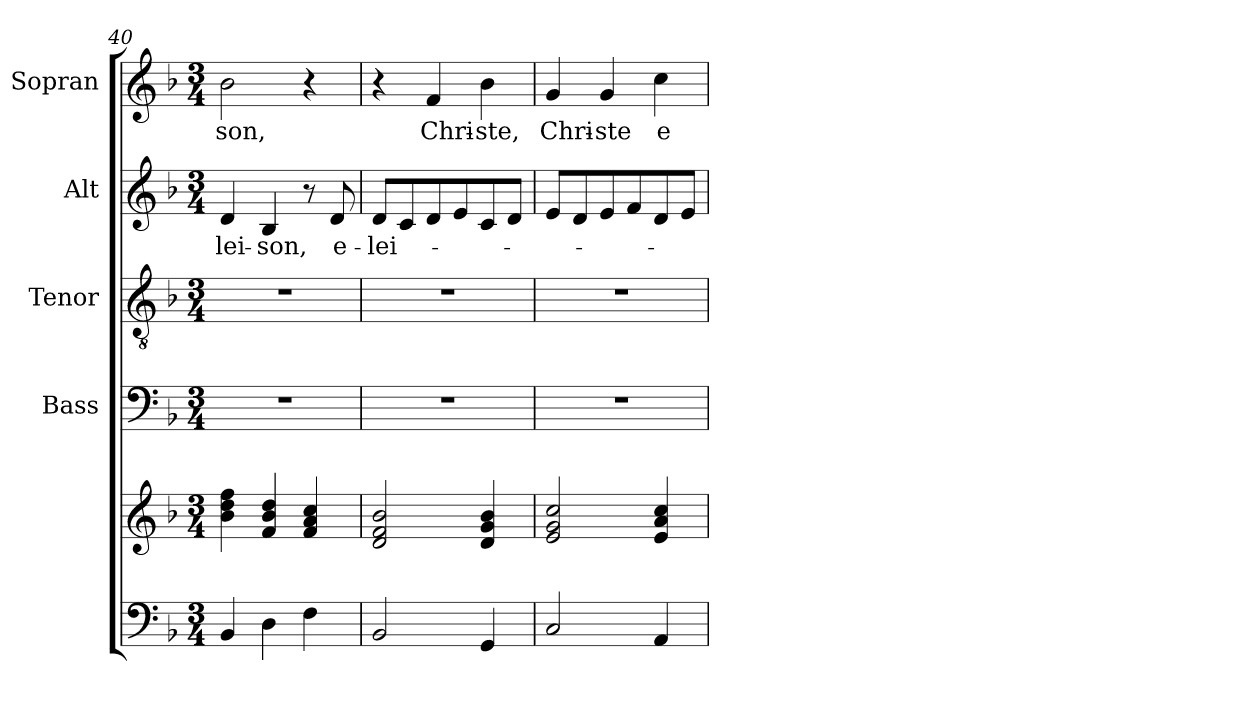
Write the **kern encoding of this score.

**kern	**kern	**kern	**kern	**kern	**text	**kern	**text
*part5	*part5	*part4	*part3	*part2	*part2	*part1	*part1
*staff6	*staff5	*staff4	*staff3	*staff2	*staff2	*staff1	*staff1
*	*	*I"Bass	*I"Tenor	*I"Alt	*	*I"Sopran	*
*	*	*I'B.	*I'T.	*I'A.	*	*I'S.	*
*clefF4	*clefG2	*clefF4	*clefGv2	*clefG2	*	*clefG2	*
*k[b-]	*k[b-]	*k[b-]	*k[b-]	*k[b-]	*	*k[b-]	*
*F:	*F:	*F:	*F:	*F:	*	*F:	*
*M3/4	*M3/4	*M3/4	*M3/4	*M3/4	*	*M3/4	*
=40	=40	=40	=40	=40	=40	=40	=40
!	!	!	!	!	!LO:LY:b	!	!LO:LY:b
4BB-/	4b-\ 4dd\ 4ff\	2.r	2.r	4d/	-lei-	2b-\	-son,
!	!	!	!	!	!LO:LY:b	!	!
4D\	4f/ 4b-/ 4dd/	.	.	4B-/	-son,	.	.
4F\	4f/ 4a/ 4cc/	.	.	8r	.	4r	.
!	!	!	!	!	!LO:LY:b	!	!
.	.	.	.	8d/	e-	.	.
=41	=41	=41	=41	=41	=41	=41	=41
!	!	!	!	!	!LO:LY:b	!	!
2BB-/	2d/ 2f/ 2b-/	2.r	2.r	8d/L	-lei-	4r	.
.	.	.	.	8c/	.	.	.
!	!	!	!	!	!	!	!LO:LY:b
.	.	.	.	8d/	.	4f/	Chri-
.	.	.	.	8e/	.	.	.
!	!	!	!	!	!	!	!LO:LY:b
4GG/	4d/ 4g/ 4b-/	.	.	8c/	.	4b-\	-ste,
.	.	.	.	8d/J	.	.	.
!!LO:PB:g=z
=42	=42	=42	=42	=42	=42	=42	=42
!	!	!	!	!	!	!	!LO:LY:b
2C/	2e/ 2g/ 2cc/	2.r	2.r	8e/L	.	4g/	Chri-
.	.	.	.	8d/	.	.	.
!	!	!	!	!	!	!	!LO:LY:b
.	.	.	.	8e/	.	4g/	-ste
.	.	.	.	8f/	.	.	.
!	!	!	!	!	!	!	!LO:LY:b
4AA/	4e/ 4a/ 4cc/	.	.	8d/	.	4cc\	e-
.	.	.	.	8e/J	.	.	.
=	=	=	=	=	=	=	=
*-	*-	*-	*-	*-	*-	*-	*-
